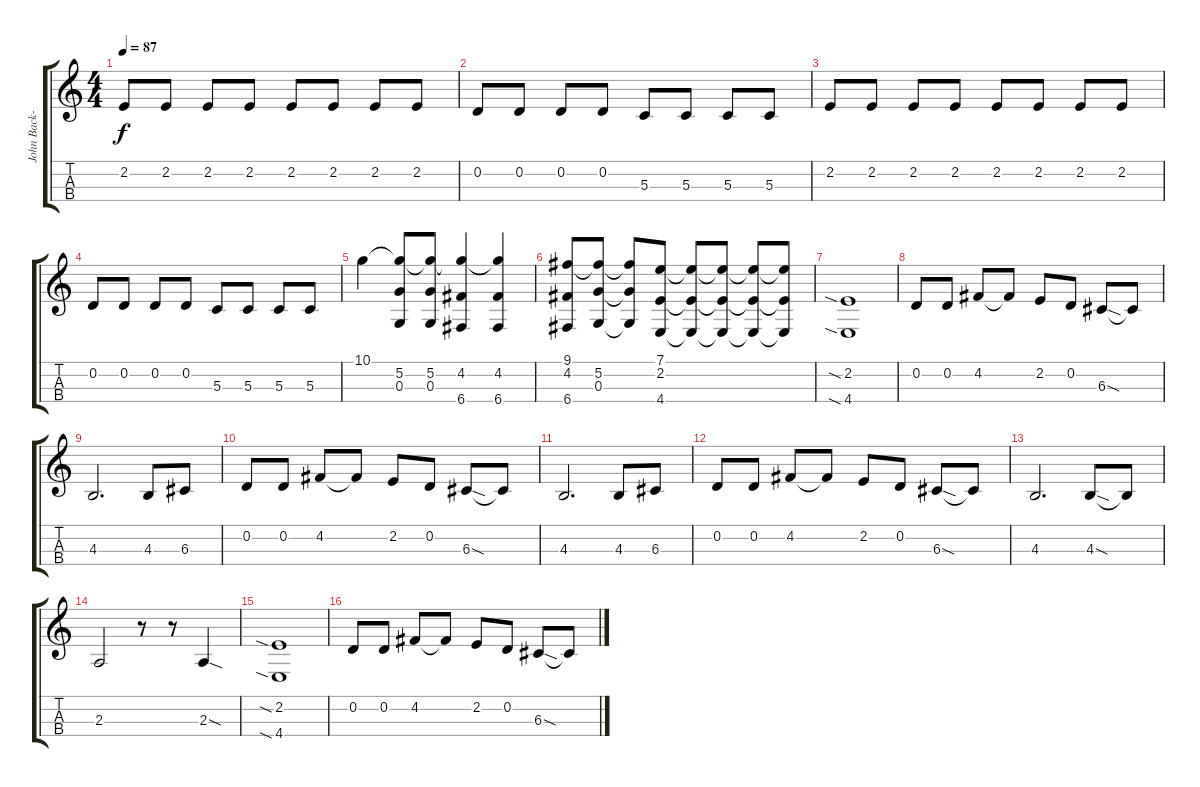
\track ("John Back-up Vocals" "John Back-") {instrument choiraahs}
\staff {score tabs}
\tuning (A4 D4 G3 C3) {hide}
\ts (4 4)
\tempo 87
\clef g2
\ks c
2.2.8{dy f} 2.2.8 2.2.8 2.2.8 2.2.8 2.2.8 2.2.8 2.2.8 |
0.2.8 0.2.8 0.2.8 0.2.8 5.3.8 5.3.8 5.3.8 5.3.8 |
2.2.8 2.2.8 2.2.8 2.2.8 2.2.8 2.2.8 2.2.8 2.2.8 |
0.2.8 0.2.8 0.2.8 0.2.8 5.3.8 5.3.8 5.3.8 5.3.8 |
10.1.4 (10.1{t} 5.2 0.3).8 (10.1{t} 5.2 0.3).8 (10.1{t} 4.2 6.4).4 (10.1{t} 4.2 6.4).4 |
(9.1 4.2 6.4).8 (9.1{t} 5.2 0.3).8 (9.1{t} 5.2{t} 0.3{t}).8 (7.1 2.2 4.4).8 (7.1{t} 2.2{t} 4.4{t}).8 (7.1{t} 2.2{t} 4.4{t}).8 (7.1{t} 2.2{t} 4.4{t}).8 (7.1{t} 2.2{t} 4.4{t}).8 |
(2.2{sia} 4.4{sia}).1 |
0.2.8 0.2.8 4.2.8 4.2{t}.8 2.2.8 0.2.8 6.3{sod}.8 6.3{t}.8 |
4.3.2{d} 4.3.8 6.3.8 |
0.2.8 0.2.8 4.2.8 4.2{t}.8 2.2.8 0.2.8 6.3{sod}.8 6.3{t}.8 |
4.3.2{d} 4.3.8 6.3.8 |
0.2.8 0.2.8 4.2.8 4.2{t}.8 2.2.8 0.2.8 6.3{sod}.8 6.3{t}.8 |
4.3.2{d} 4.3{sod}.8 4.3{t}.8 |
2.3.2 r.8 r.8 2.3{sod}.4 |
(2.2{sia} 4.4{sia}).1 |
0.2.8 0.2.8 4.2.8 4.2{t}.8 2.2.8 0.2.8 6.3{sod}.8 6.3{t}.8
